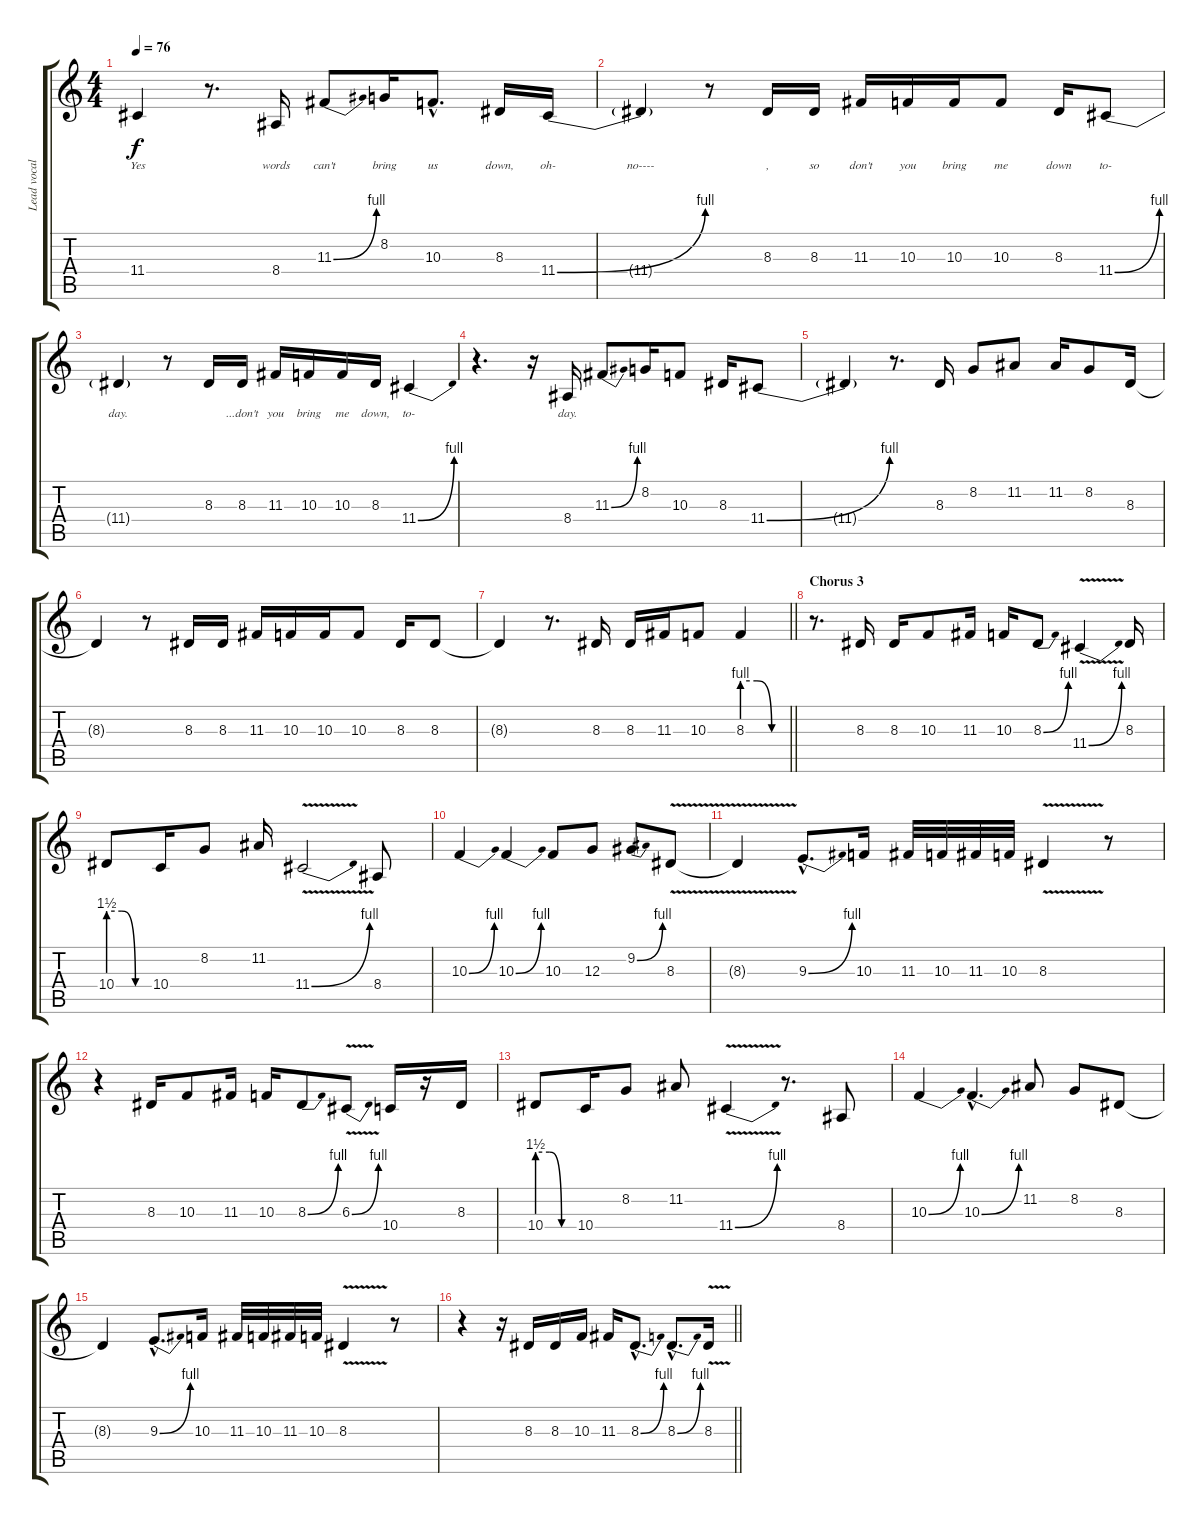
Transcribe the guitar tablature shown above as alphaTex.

\track ("Lead vocal - Christina Aguilera" "Lead vocal") {instrument flute}
\staff {score tabs}
\tuning (E4 B3 G3 D3 A2 E2) {hide}
\ts (4 4)
\tempo 76
\clef g2
\ks c
11.4{t}.4{lyrics (0 "Yes") lyrics (1 "") lyrics (2 "") lyrics (3 "") lyrics (4 "") dy f} r.8{d} 8.4.16{lyrics (0 "words") lyrics (1 "") lyrics (2 "") lyrics (3 "") lyrics (4 "")} 11.3{be (bend 0 0 60 4)}.8{lyrics (0 "can't") lyrics (1 "") lyrics (2 "") lyrics (3 "") lyrics (4 "")} 8.2.16{lyrics (0 "bring") lyrics (1 "") lyrics (2 "") lyrics (3 "") lyrics (4 "")} 10.3{hac}.8{d lyrics (0 "us") lyrics (1 "") lyrics (2 "") lyrics (3 "") lyrics (4 "")} 8.3.16{lyrics (0 "down,") lyrics (1 "") lyrics (2 "") lyrics (3 "") lyrics (4 "")} 11.4{be (bend 0 0 60 4)}.16{lyrics (0 "oh-") lyrics (1 "") lyrics (2 "") lyrics (3 "") lyrics (4 "")} |
11.4{t}.4{lyrics (0 "no----") lyrics (1 "") lyrics (2 "") lyrics (3 "") lyrics (4 "")} r.8 8.3.16{lyrics (0 ",") lyrics (1 "") lyrics (2 "") lyrics (3 "") lyrics (4 "")} 8.3.16{lyrics (0 "so") lyrics (1 "") lyrics (2 "") lyrics (3 "") lyrics (4 "")} 11.3.16{lyrics (0 "don't") lyrics (1 "") lyrics (2 "") lyrics (3 "") lyrics (4 "")} 10.3.16{lyrics (0 "you") lyrics (1 "") lyrics (2 "") lyrics (3 "") lyrics (4 "")} 10.3.16{lyrics (0 "bring") lyrics (1 "") lyrics (2 "") lyrics (3 "") lyrics (4 "")} 10.3.8{lyrics (0 "me") lyrics (1 "") lyrics (2 "") lyrics (3 "") lyrics (4 "")} 8.3.16{lyrics (0 "down") lyrics (1 "") lyrics (2 "") lyrics (3 "") lyrics (4 "")} 11.4{be (bend 0 0 60 4)}.8{lyrics (0 "to-") lyrics (1 "") lyrics (2 "") lyrics (3 "") lyrics (4 "")} |
11.4{t}.4{lyrics (0 "day.") lyrics (1 "") lyrics (2 "") lyrics (3 "") lyrics (4 "")} r.8 8.3.16{lyrics (0 "") lyrics (1 "") lyrics (2 "") lyrics (3 "") lyrics (4 "")} 8.3.16{lyrics (0 "...don't") lyrics (1 "") lyrics (2 "") lyrics (3 "") lyrics (4 "")} 11.3.16{lyrics (0 "you") lyrics (1 "") lyrics (2 "") lyrics (3 "") lyrics (4 "")} 10.3.16{lyrics (0 "bring") lyrics (1 "") lyrics (2 "") lyrics (3 "") lyrics (4 "")} 10.3.16{lyrics (0 "me") lyrics (1 "") lyrics (2 "") lyrics (3 "") lyrics (4 "")} 8.3.16{lyrics (0 "down,") lyrics (1 "") lyrics (2 "") lyrics (3 "") lyrics (4 "")} 11.4{be (bend 0 0 60 4)}.4{lyrics (0 "to-") lyrics (1 "") lyrics (2 "") lyrics (3 "") lyrics (4 "")} |
r.4{d} r.16 8.4.16{lyrics (0 "day.") lyrics (1 "") lyrics (2 "") lyrics (3 "") lyrics (4 "")} 11.3{be (bend 0 0 60 4)}.8 8.2.16 10.3.8 8.3.16 11.4{be (bend 0 0 60 4)}.8 |
11.4{t}.4 r.8{d} 8.3.16 8.2.8 11.2.8 11.2.16 8.2.8 8.3.16 |
8.3{t}.4 r.8 8.3.16 8.3.16 11.3.16 10.3.16 10.3.16 10.3.8 8.3.16 8.3.8 |
\barLineRight lightlight
8.3{t}.4 r.8{d} 8.3.16 8.3.16 11.3.16 10.3.8 8.3{be (custom 0 4 20 4 40 0 60 0)}.4 |
\section ("" "Chorus 3")
r.8{d} 8.3.16 8.3.16 10.3.8 11.3.16 10.3.16 8.3{be (bend 0 0 60 4)}.8 11.4{be (bend 0 0 60 4) v}.4 8.3.16 |
10.4{be (custom 0 6 20 6 40 0 60 0)}.8 10.4.16 8.2.8 11.2.16 11.4{be (bend 0 0 60 4) v}.2 8.4.8 |
10.3{be (bend 0 0 60 4)}.4 10.3{be (bend 0 0 60 4)}.4 10.3.8 12.3.8 9.2{be (bend 0 0 60 4)}.8 8.3{v}.8 |
8.3{t}.4 9.3{be (bend 0 0 60 4) hac}.8{d} 10.3.16 11.3.32 10.3.32 11.3.32 10.3.32 8.3{v}.4 r.8 |
r.4 8.3.16 10.3.8 11.3.16 10.3.16 8.3{be (bend 0 0 60 4)}.8 6.3{be (bend 0 0 60 4) v}.8 10.4.16 r.16 8.3.16 |
10.4{be (custom 0 6 20 6 40 0 60 0)}.8 10.4.16 8.2.8 11.2.8 11.4{be (bend 0 0 60 4) v}.4 r.8{d} 8.4.8 |
10.3{be (bend 0 0 60 4)}.4 10.3{be (bend 0 0 60 4) hac}.4{d} 11.2.8 8.2.8 8.3.8 |
8.3{t}.4 9.3{be (bend 0 0 60 4) hac}.8{d} 10.3.16 11.3.32 10.3.32 11.3.32 10.3.32 8.3{v}.4 r.8 |
\barLineRight lightlight
r.4 r.16 8.3.16 8.3.16 10.3.16 11.3.16 8.3{be (bend 0 0 60 4) hac}.8{d} 8.3{be (bend 0 0 60 4) hac}.8{d} 8.3{v}.16
